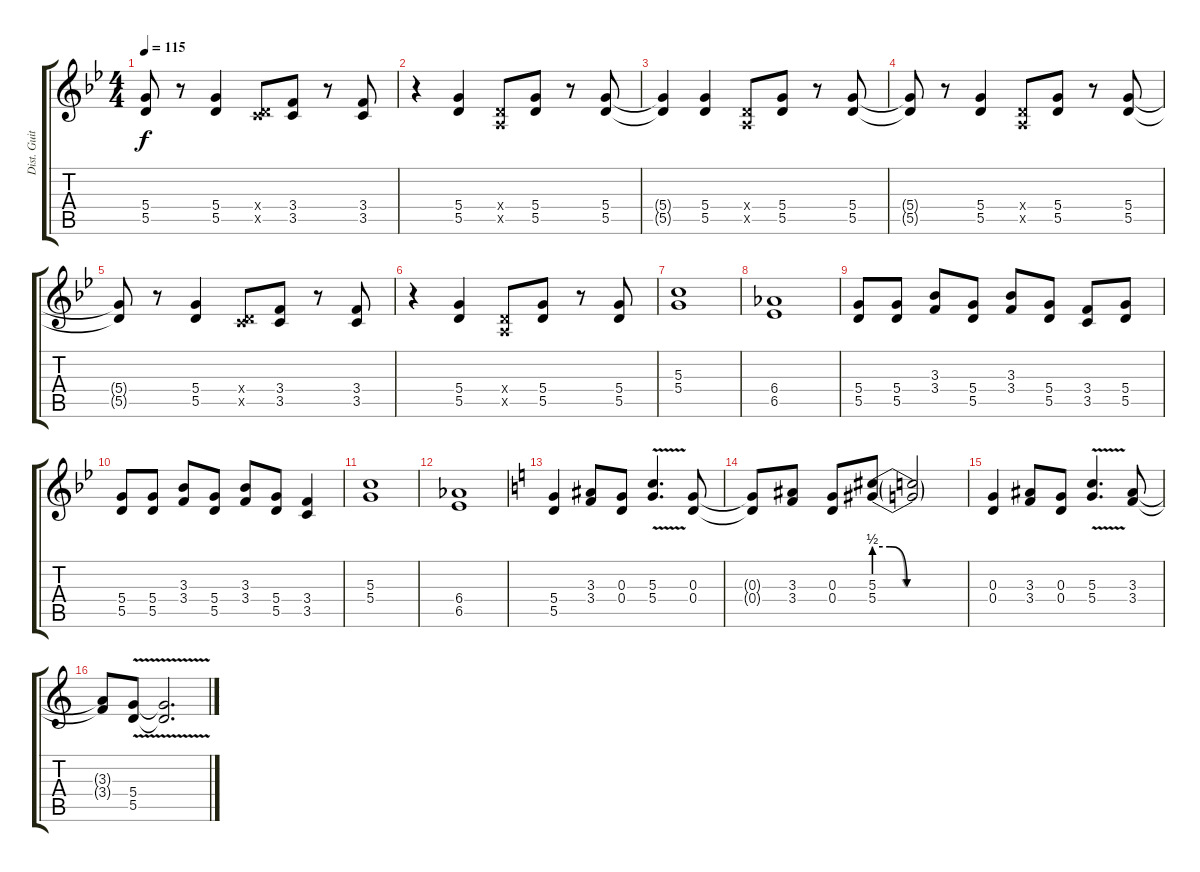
\track ("Dist. Guitar 1" "Dist. Guit") {instrument distortionguitar}
\staff {score tabs}
\tuning (E4 B3 G3 D3 A2 E2) {hide}
\ts (4 4)
\tempo 115
\clef g2
\ks bb
(5.4{t} 5.5{t}).8{dy f} r.8 (5.4 5.5).4 (0.4{x} 3.5{x}).8 (3.4 3.5).8 r.8 (3.4 3.5).8 |
r.4 (5.4 5.5).4 (0.4{x} 0.5{x}).8 (5.4 5.5).8 r.8 (5.4 5.5).8 |
(5.4{t} 5.5{t}).4 (5.4 5.5).4 (0.4{x} 0.5{x}).8 (5.4 5.5).8 r.8 (5.4 5.5).8 |
(5.4{t} 5.5{t}).8 r.8 (5.4 5.5).4 (0.4{x} 0.5{x}).8 (5.4 5.5).8 r.8 (5.4 5.5).8 |
(5.4{t} 5.5{t}).8 r.8 (5.4 5.5).4 (0.4{x} 3.5{x}).8 (3.4 3.5).8 r.8 (3.4 3.5).8 |
r.4 (5.4 5.5).4 (0.4{x} 0.5{x}).8 (5.4 5.5).8 r.8 (5.4 5.5).8 |
(5.3 5.4).1 |
(6.4 6.5).1 |
(5.4 5.5).8 (5.4 5.5).8 (3.3 3.4).8 (5.4 5.5).8 (3.3 3.4).8 (5.4 5.5).8 (3.4 3.5).8 (5.4 5.5).8 |
(5.4 5.5).8 (5.4 5.5).8 (3.3 3.4).8 (5.4 5.5).8 (3.3 3.4).8 (5.4 5.5).8 (3.4 3.5).4 |
(5.3 5.4).1 |
(6.4 6.5).1 |
\ks c
(5.4 5.5).4 (3.3 3.4).8 (0.3 0.4).8 (5.3{v} 5.4{v}).4{d} (0.3 0.4).8 |
(0.3{t} 0.4{t}).8 (3.3 3.4).8 (0.3 0.4).8 (5.3{be (custom 0 2 10 2 21 0 60 0)} 5.4{be (custom 0 2 10 2 20 0 60 0)}).8 (5.3{t} 5.4{t}).2 |
(0.3 0.4).4 (3.3 3.4).8 (0.3 0.4).8 (5.3{v} 5.4).4{d} (3.3 3.4).8 |
(3.3{t} 3.4{t}).8 (5.4 5.5{v}).8 (5.4{t} 5.5{t}).2{d}
